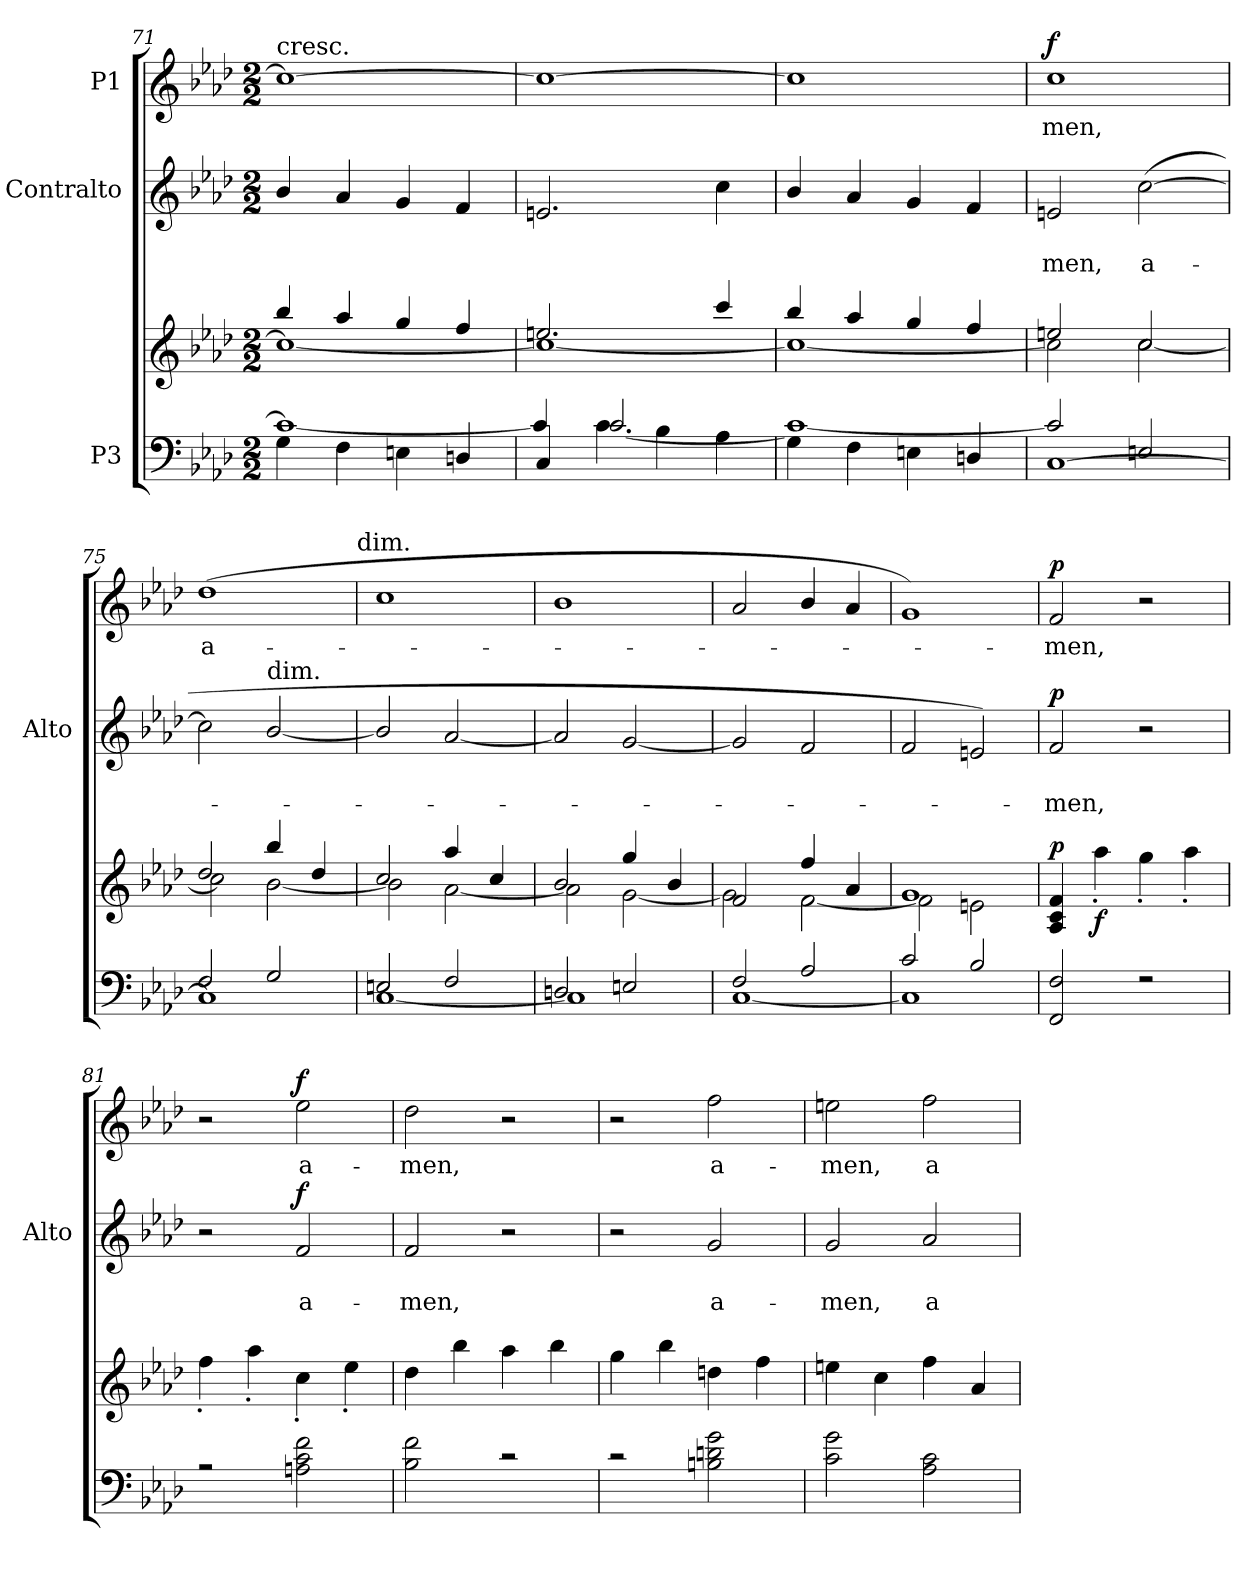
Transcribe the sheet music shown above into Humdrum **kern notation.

**kern	**kern	**dynam	**kern	**text	**text	**dynam	**kern	**text	**dynam
*part3	*part3	*part3	*part2	*part2	*part2	*part2	*part1	*part1	*part1
*staff4	*staff3	*staff3/4	*staff2	*staff2	*staff2	*staff2	*staff1	*staff1	*staff1
*I"P3	*	*	*I"Contralto	*	*	*	*I"P1	*	*
*	*	*	*I'Alto	*	*	*	*	*	*
*clefF4	*clefG2	*	*clefG2	*	*	*	*clefG2	*	*
*k[b-e-a-d-]	*k[b-e-a-d-]	*	*k[b-e-a-d-]	*	*	*	*k[b-e-a-d-]	*	*
*A-:	*A-:	*	*A-:	*	*	*	*A-:	*	*
*M2/2	*M2/2	*	*M2/2	*	*	*	*M2/2	*	*
=71	=71	=71	=71	=71	=71	=71	=71	=71	=71
*^	*^	*	*	*	*	*	*	*	*
!	!	!	!	!	!	!	!	!	!LO:TX:a:t=cresc.	!	!
4G\	1c_	4bb-/	1cc_	.	4b-/	.	.	.	1cc_	.	.
4F\	.	4aa-/	.	.	4a-/	.	.	.	.	.	.
4En\	.	4gg/	.	.	4g/	.	.	.	.	.	.
4Dn/	.	4ff/	.	.	4f/	.	.	.	.	.	.
=72	=72	=72	=72	=72	=72	=72	=72	=72	=72	=72	=72
4C/	4c/]	2.een/	1cc_	.	2.en/	.	.	.	1cc_	.	.
4c\	[>2.c/	.	.	.	.	.	.	.	.	.	.
4B-\	.	.	.	.	.	.	.	.	.	.	.
4A-\	.	4ccc/	.	.	4cc\	.	.	.	.	.	.
=73	=73	=73	=73	=73	=73	=73	=73	=73	=73	=73	=73
4G\	1c_	4bb-/	1cc_	.	4b-/	.	.	.	1cc]	.	.
4F\	.	4aa-/	.	.	4a-/	.	.	.	.	.	.
4En\	.	4gg/	.	.	4g/	.	.	.	.	.	.
4Dn/	.	4ff/	.	.	4f/	.	.	.	.	.	.
=74	=74	=74	=74	=74	=74	=74	=74	=74	=74	=74	=74
!	!	!	!	!	!	!	!LO:LY:b	!	!	!LO:LY:b	!LO:DY:a
[<1C	2c/]	2een/	2cc\]	.	2en/	.	-men,	.	1cc	-men,	f
!	!	!	!	!	!	!	!LO:LY:b	!	!	!	!
.	2En/	2cc/	[<2cc\	.	(<[>2cc\	.	a-	.	.	.	.
=75	=75	=75	=75	=75	=75	=75	=75	=75	=75	=75	=75
!	!	!	!	!	!	!	!	!	!	!LO:LY:b	!
1C]	2F/	2dd-/	2cc\]	.	2cc\]	.	.	.	(>1dd-	a-	.
!	!	!	!	!	!LO:TX:a:t=dim.	!	!	!	!	!	!
.	2G/	4bb-/	[<2b-\	.	[<2b-/	.	.	.	.	.	.
.	.	4dd-/	.	.	.	.	.	.	.	.	.
!	!	!	!	!	!	!	!	!	!LO:TX:a:t=dim.	!	!
=76	=76	=76	=76	=76	=76	=76	=76	=76	=76	=76	=76
2En/	[<1C	2cc/	2b-\]	.	2b-/]	.	.	.	1cc	.	.
2F/	.	4aa-/	[<2a-\	.	[<2a-/	.	.	.	.	.	.
.	.	4cc/	.	.	.	.	.	.	.	.	.
=77	=77	=77	=77	=77	=77	=77	=77	=77	=77	=77	=77
2Dn/	1C]	2b-/	2a-\]	.	2a-/]	.	.	.	1b-	.	.
2En/	.	4gg/	[<2g\	.	[<2g/	.	.	.	.	.	.
.	.	4b-/	.	.	.	.	.	.	.	.	.
=78	=78	=78	=78	=78	=78	=78	=78	=78	=78	=78	=78
2F/	[<1C	2f/	2g\]	.	2g/]	.	.	.	2a-/	.	.
2A-/	.	4ff/	[<2f\	.	2f/	.	.	.	4b-/	.	.
.	.	4a-/	.	.	.	.	.	.	4a-/	.	.
!!LO:LB:g=z
=79	=79	=79	=79	=79	=79	=79	=79	=79	=79	=79	=79
2c/	1C]	1g	2f\]	.	2f/	.	.	.	1g)	.	.
2B-/	.	.	2en\	.	2en/)	.	.	.	.	.	.
=80	=80	=80	=80	=80	=80	=80	=80	=80	=80	=80	=80
!	!	!	!	!LO:DY:a	!	!	!LO:LY:b	!LO:DY:a	!	!LO:LY:b	!LO:DY:a
2FF/ 2F/	1ryy	1ryy	4A-/ 4c/ 4f/	p	2f/	.	-men,	p	2f/	-men,	p
!	!	!	!	!LO:DY:b	!	!	!	!	!	!	!
.	.	.	4aa-'>\	f	.	.	.	.	.	.	.
2r	.	.	4gg'>\	.	2r	.	.	.	2r	.	.
.	.	.	4aa-'>\	.	.	.	.	.	.	.	.
=81	=81	=81	=81	=81	=81	=81	=81	=81	=81	=81	=81
2r	1ryy	1ryy	4ff'>\	.	2r	.	.	.	2r	.	.
.	.	.	4aa-'>\	.	.	.	.	.	.	.	.
!	!	!	!	!	!	!	!LO:LY:b	!LO:DY:a	!	!LO:LY:b	!LO:DY:a
2An\ 2c\ 2f\	.	.	4cc'>\	.	2f/	.	a-	f	2ee-\	a-	f
.	.	.	4ee-'>\	.	.	.	.	.	.	.	.
=82	=82	=82	=82	=82	=82	=82	=82	=82	=82	=82	=82
!	!	!	!	!	!	!	!LO:LY:b	!	!	!LO:LY:b	!
2B-\ 2f\	1ryy	1ryy	4dd-\	.	2f/	.	-men,	.	2dd-\	-men,	.
.	.	.	4bb-\	.	.	.	.	.	.	.	.
2r	.	.	4aa-\	.	2r	.	.	.	2r	.	.
.	.	.	4bb-\	.	.	.	.	.	.	.	.
=83	=83	=83	=83	=83	=83	=83	=83	=83	=83	=83	=83
2r	1ryy	1ryy	4gg\	.	2r	.	.	.	2r	.	.
.	.	.	4bb-\	.	.	.	.	.	.	.	.
!	!	!	!	!	!	!	!LO:LY:b	!	!	!LO:LY:b	!
2Bn\ 2dn\ 2g\	.	.	4ddn\	.	2g/	.	a-	.	2ff\	a-	.
.	.	.	4ff\	.	.	.	.	.	.	.	.
=84	=84	=84	=84	=84	=84	=84	=84	=84	=84	=84	=84
!	!	!	!	!	!	!	!LO:LY:b	!	!	!LO:LY:b	!
2c\ 2g\	1ryy	1ryy	4een\	.	2g/	.	-men,	.	2een\	-men,	.
.	.	.	4cc\	.	.	.	.	.	.	.	.
!	!	!	!	!	!	!	!LO:LY:b	!	!	!LO:LY:b	!
2A-\ 2c\	.	.	4ff\	.	2a-/	.	a-	.	2ff\	a-	.
.	.	.	4a-/	.	.	.	.	.	.	.	.
*v	*v	*	*	*	*	*	*	*	*	*	*
*	*v	*v	*	*	*	*	*	*	*	*
=	=	=	=	=	=	=	=	=	=
*-	*-	*-	*-	*-	*-	*-	*-	*-	*-
